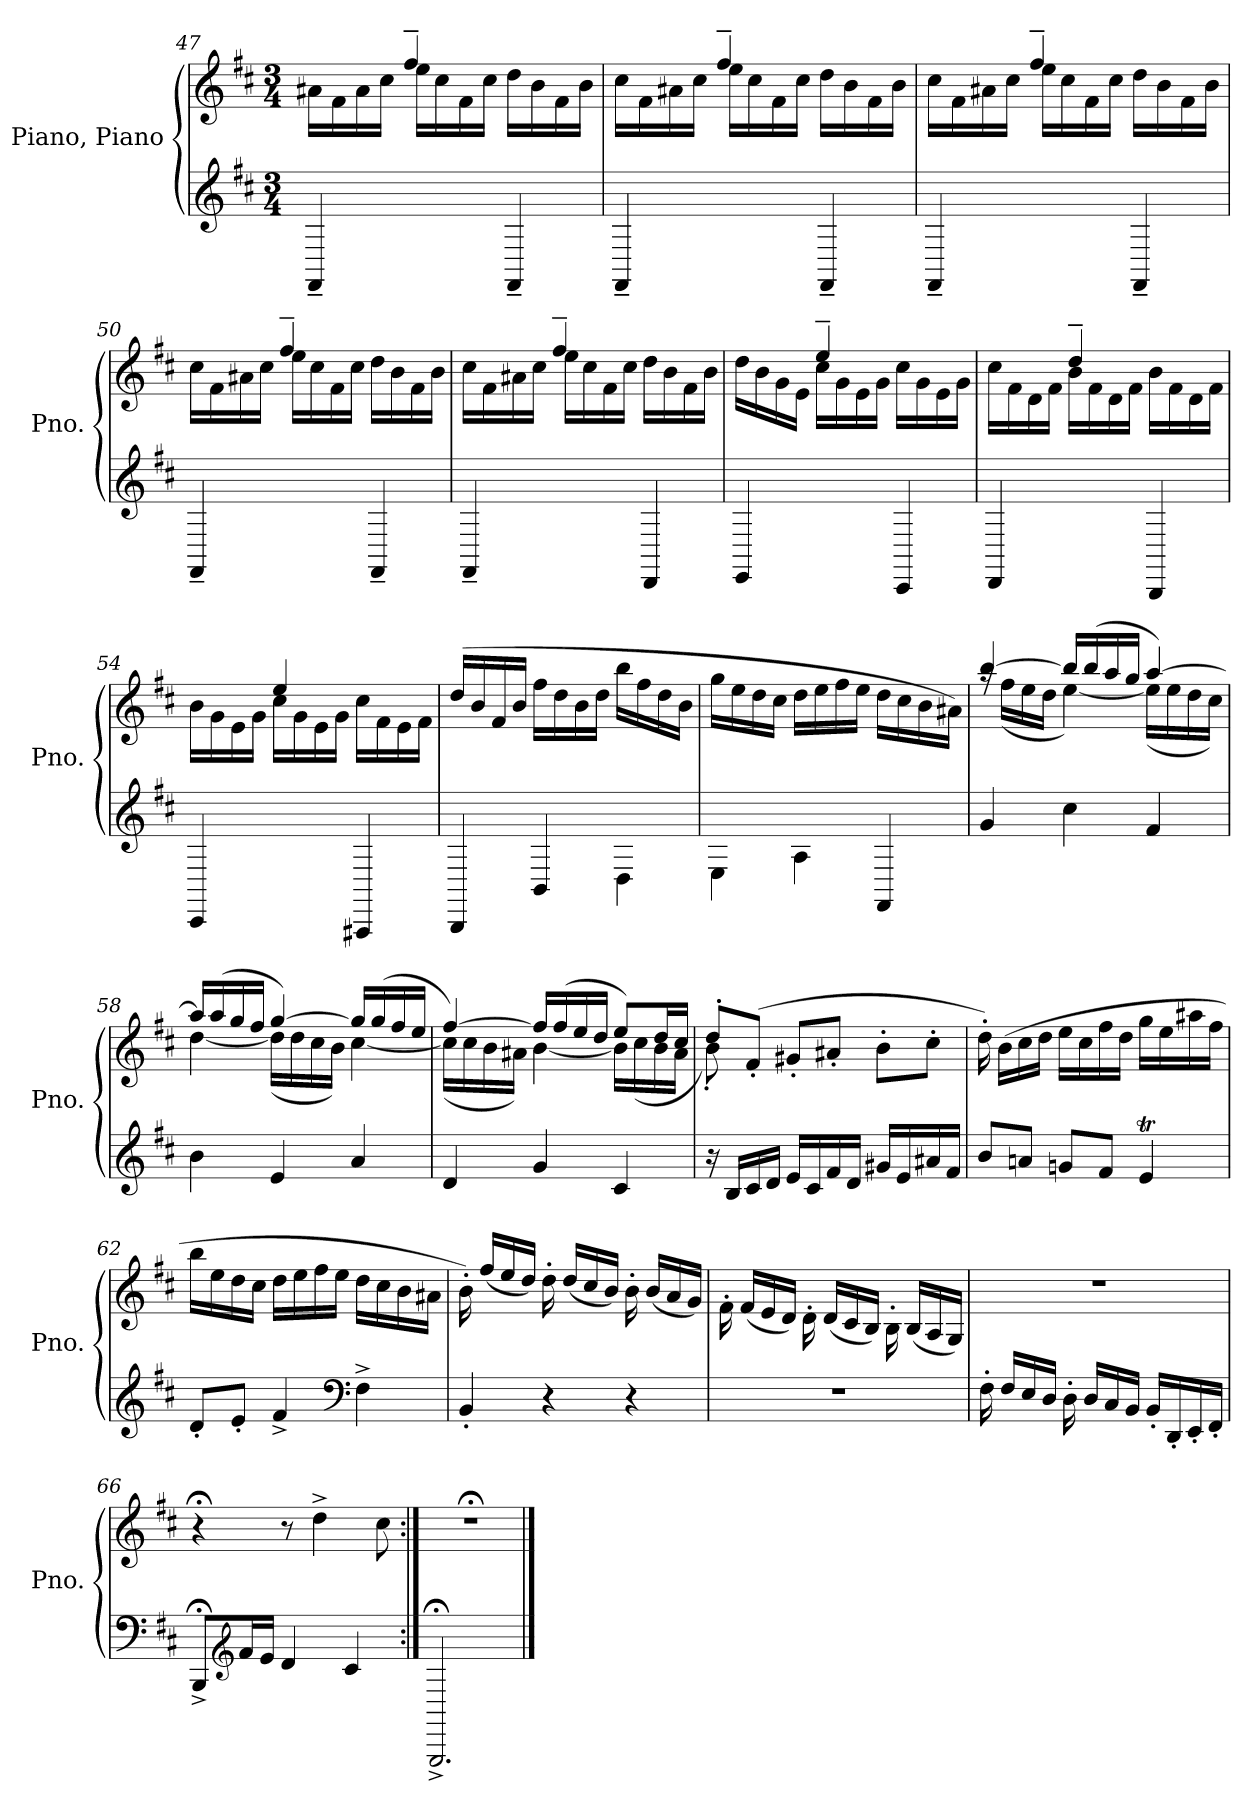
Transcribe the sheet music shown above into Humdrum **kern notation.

**kern	**kern
*part1	*part1
*staff2	*staff1
*I"Piano, Piano	*
*I'Pno.	*
!!LO:LB:g=z
*clefG2	*clefG2
*k[f#c#]	*k[f#c#]
*M3/4	*M3/4
=47	=47
*	*^
4FF#~/	4ryy	16a#X\LL
.	.	16f#\
.	.	16a#\
.	.	16cc#\JJ
4ryy	4ff#~/	16ee\LL
.	.	16cc#\
.	.	16f#\
.	.	16cc#\JJ
4FF#~/	4ryy	16dd\LL
.	.	16b\
.	.	16f#\
.	.	16b\JJ
=48	=48	=48
4FF#~/	4ryy	16cc#\LL
.	.	16f#\
.	.	16a#X\
.	.	16cc#\JJ
4ryy	4ff#~/	16ee\LL
.	.	16cc#\
.	.	16f#\
.	.	16cc#\JJ
4FF#~/	4ryy	16dd\LL
.	.	16b\
.	.	16f#\
.	.	16b\JJ
=49	=49	=49
4FF#~/	4ryy	16cc#\LL
.	.	16f#\
.	.	16a#X\
.	.	16cc#\JJ
4ryy	4ff#~/	16ee\LL
.	.	16cc#\
.	.	16f#\
.	.	16cc#\JJ
4FF#~/	4ryy	16dd\LL
.	.	16b\
.	.	16f#\
.	.	16b\JJ
!!LO:LB:g=z	!!
=50	=50	=50
4FF#~/	4ryy	16cc#\LL
.	.	16f#\
.	.	16a#X\
.	.	16cc#\JJ
4ryy	4ff#~/	16ee\LL
.	.	16cc#\
.	.	16f#\
.	.	16cc#\JJ
4FF#~/	4ryy	16dd\LL
.	.	16b\
.	.	16f#\
.	.	16b\JJ
=51	=51	=51
4FF#~/	4ryy	16cc#\LL
.	.	16f#\
.	.	16a#X\
.	.	16cc#\JJ
4ryy	4ff#~/	16ee\LL
.	.	16cc#\
.	.	16f#\
.	.	16cc#\JJ
4DD/	4ryy	16dd\LL
.	.	16b\
.	.	16f#\
.	.	16b\JJ
=52	=52	=52
4EE/	4ryy	16dd\LL
.	.	16b\
.	.	16g\
.	.	16e\JJ
4ryy	4ee~/	16cc#\LL
.	.	16g\
.	.	16e\
.	.	16g\JJ
4CC#/	4ryy	16cc#\LL
.	.	16g\
.	.	16e\
.	.	16g\JJ
!!LO:PB:g=z	!!
=53	=53	=53
4DD/	4ryy	16cc#\LL
.	.	16f#\
.	.	16d\
.	.	16f#\JJ
4ryy	4dd~/	16b\LL
.	.	16f#\
.	.	16d\
.	.	16f#\JJ
4BBB/	4ryy	16b\LL
.	.	16f#\
.	.	16d\
.	.	16f#\JJ
=54	=54	=54
4CC#/	4ryy	16b\LL
.	.	16g\
.	.	16e\
.	.	16g\JJ
4ryy	4ee/	16cc#\LL
.	.	16g\
.	.	16e\
.	.	16g\JJ
4AAA#X/	4ryy	16cc#\LL
.	.	16f#\
.	.	16e\
.	.	16f#\JJ
*	*v	*v
=55	=55
4BBB/	(>16dd/LL
.	16b/
.	16f#/
.	16b/JJ
4BB/	16ff#\LL
.	16dd\
.	16b\
.	16dd\JJ
4D\	16bb\LL
.	16ff#\
.	16dd\
.	16b\JJ
!!LO:LB:g=z
=56	=56
4E\	16gg\LL
.	16ee\
.	16dd\
.	16cc#\JJ
4A\	16dd\LL
.	16ee\
.	16ff#\
.	16ee\JJ
4FF#/	16dd\LL
.	16cc#\
.	16b\
.	16a#X\JJ)
=57	=57
*	*^
4g/	[4bb/	16raa
.	.	(<16ff#\LL
.	.	16ee\
.	.	16dd\JJ
4cc#\	16bb/LL]	[4ee\)
.	(>16bb/	.
.	16aa/	.
.	16gg/JJ	.
4f#/	[4aa/)	(<16ee\LL]
.	.	16ee\
.	.	16dd\
.	.	16cc#\JJ)
=58	=58	=58
4b\	16aa/LL]	[4dd\
.	(>16aa/	.
.	16gg/	.
.	16ff#/JJ	.
4e/	[4gg/)	(<16dd\LL]
.	.	16dd\
.	.	16cc#\
.	.	16b\JJ)
4a/	16gg/LL]	[4cc#\
.	(>16gg/	.
.	16ff#/	.
.	16ee/JJ	.
!!LO:LB:g=z	!!
=59	=59	=59
4d/	[4ff#/)	(<16cc#\LL]
.	.	16cc#\
.	.	16b\
.	.	16a#X\JJ)
4g/	16ff#/LL]	[4b\
.	(>16ff#/	.
.	16ee/	.
.	16dd/JJ	.
4c#/	8ee/L)	16b\LL]
.	.	(<16cc#\
.	16dd/L	16b\
.	16cc#/JJ	16a#\JJ
=60	=60	=60
16r	8dd'/L	8b'\)
16B/LL	.	.
16c#/	(>8f#'/J	2ryy
16d/JJ	.	.
16e/LL	8g#X'/L	.
16c#/	.	.
16f#/	8a#X'/J	.
16d/JJ	.	.
16g#X/LL	8b'\L	.
16e/	.	.
16a#X/	8cc#'\J	8ryy
16f#/JJ	.	.
*	*v	*v
=61	=61
8b/L	16dd'\)
.	(>16b\LL
8an/J	16cc#\
.	16dd\JJ
8gn/L	16ee\LL
.	16cc#\
8f#/J	16ff#\
.	16dd\JJ
4eT/	16gg\LL
.	16ee\
.	16aa#X\
.	16ff#\JJ
!!LO:LB:g=z
=62	=62
8d'/L	16bb\LL
.	16ee\
8e'/J	16dd\
.	16cc#\JJ
4f#^/	16dd\LL
.	16ee\
.	16ff#\
.	16ee\JJ
*clefF4	*
4F#^\	16dd\LL
.	16cc#\
.	16b\
.	16a#X\JJ
=63	=63
4BB'/	16b'\)
.	(<16ff#/LL
.	16ee/
.	16dd/JJ)
4r	16dd'\
.	(<16dd/LL
.	16cc#/
.	16b/JJ)
4r	16b'\
.	(<16b/LL
.	16a/
.	16g/JJ)
=64	=64
2.r	16f#'\
.	(<16f#/LL
.	16e/
.	16d/JJ)
.	16d'\
.	(<16d/LL
.	16c#/
.	16B/JJ)
.	16B'\
.	(<16B/LL
.	16A/
.	16G/JJ)
!!LO:LB:g=z
=65	=65
16F#'\	2.r
16F#/LL	.
16E/	.
16D/JJ	.
16D'\	.
16D/LL	.
16C#/	.
16BB/JJ	.
16BB'/LL	.
16DD'/	.
16EE'/	.
16FF#'/JJ	.
=66	=66
8BBB;<^/L	4r;<
*clefG1	*
16a/L	.
16g/JJ	.
4f#/	8r
.	4dd^\
4e/	.
.	8cc#\
=67:|!	=67:|!
2.BBB;<^/	2.r;<
==	==
*-	*-
